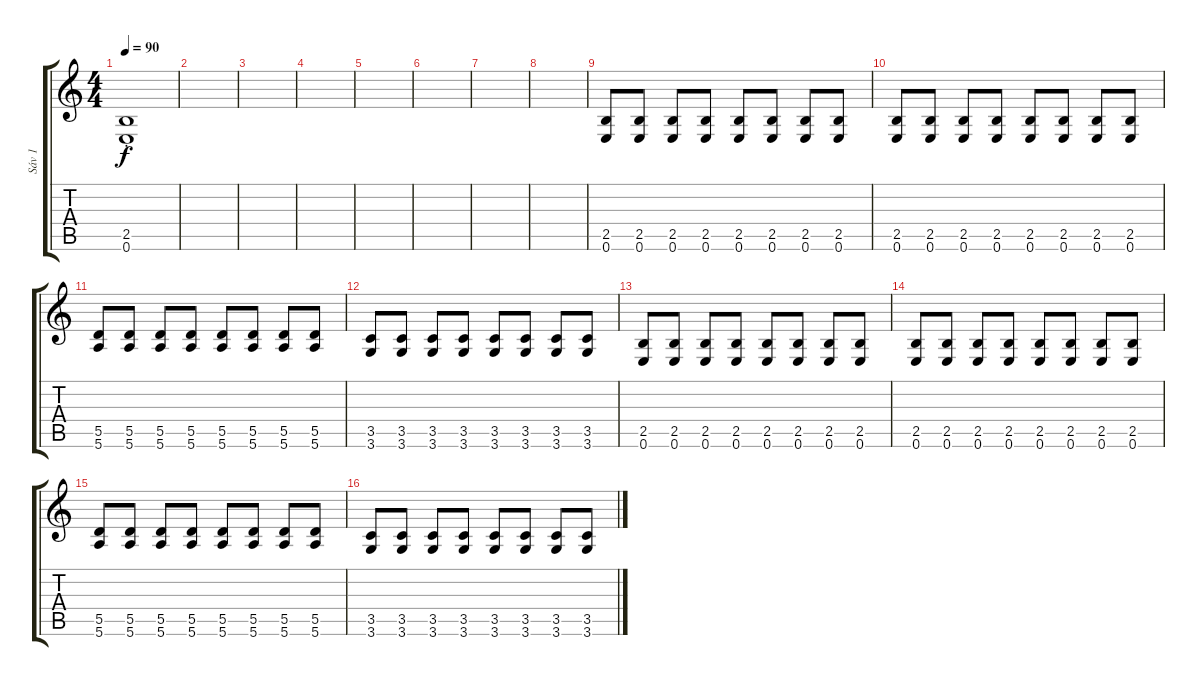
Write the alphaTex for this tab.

\track ("Sáv 1" "Sáv 1") {instrument distortionguitar}
\staff {score tabs}
\tuning (E4 B3 G3 D3 A2 E2) {hide}
\ts (4 4)
\tempo 90
\clef g2
\ks c
(2.5{st} 0.6{st}).1{dy f} |
|
|
|
|
|
|
|
(2.5 0.6).8 (2.5 0.6).8 (2.5 0.6).8 (2.5 0.6).8 (2.5 0.6).8 (2.5 0.6).8 (2.5 0.6).8 (2.5 0.6).8 |
(2.5 0.6).8 (2.5 0.6).8 (2.5 0.6).8 (2.5 0.6).8 (2.5 0.6).8 (2.5 0.6).8 (2.5 0.6).8 (2.5 0.6).8 |
(5.5 5.6).8 (5.5 5.6).8 (5.5 5.6).8 (5.5 5.6).8 (5.5 5.6).8 (5.5 5.6).8 (5.5 5.6).8 (5.5 5.6).8 |
(3.5 3.6).8 (3.5 3.6).8 (3.5 3.6).8 (3.5 3.6).8 (3.5 3.6).8 (3.5 3.6).8 (3.5 3.6).8 (3.5 3.6).8 |
(2.5 0.6).8 (2.5 0.6).8 (2.5 0.6).8 (2.5 0.6).8 (2.5 0.6).8 (2.5 0.6).8 (2.5 0.6).8 (2.5 0.6).8 |
(2.5 0.6).8 (2.5 0.6).8 (2.5 0.6).8 (2.5 0.6).8 (2.5 0.6).8 (2.5 0.6).8 (2.5 0.6).8 (2.5 0.6).8 |
(5.5 5.6).8 (5.5 5.6).8 (5.5 5.6).8 (5.5 5.6).8 (5.5 5.6).8 (5.5 5.6).8 (5.5 5.6).8 (5.5 5.6).8 |
(3.5 3.6).8 (3.5 3.6).8 (3.5 3.6).8 (3.5 3.6).8 (3.5 3.6).8 (3.5 3.6).8 (3.5 3.6).8 (3.5 3.6).8
